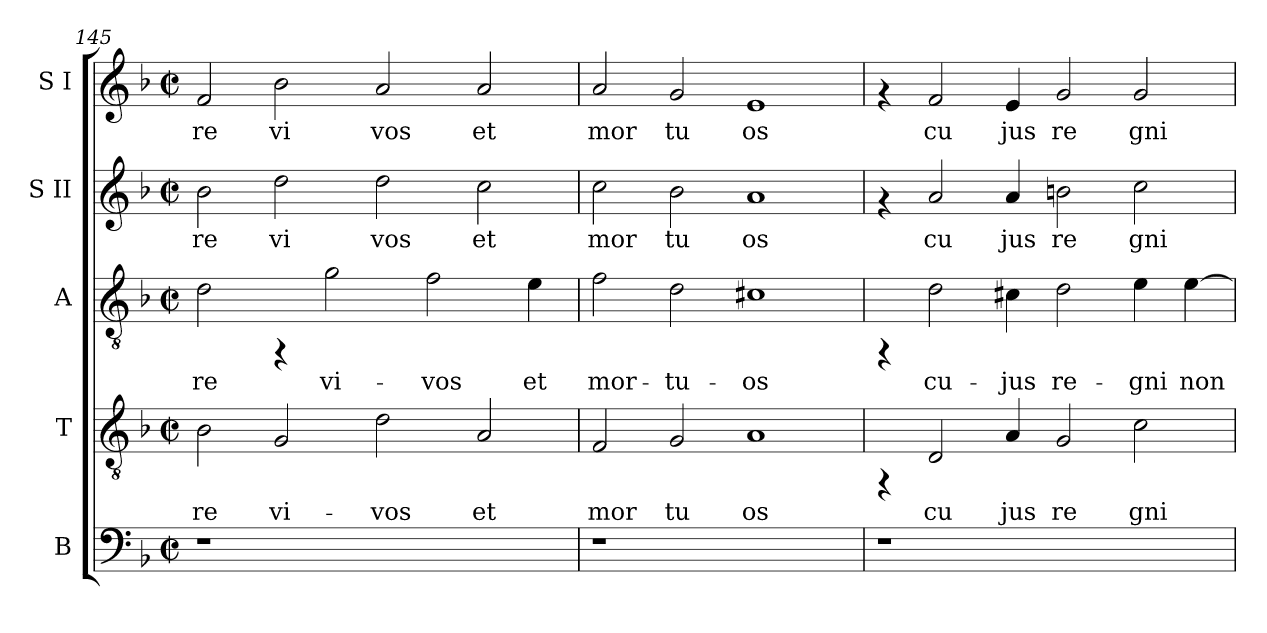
**kern	**kern	**text	**kern	**text	**kern	**text	**kern	**text
*part5	*part4	*part4	*part3	*part3	*part2	*part2	*part1	*part1
*staff5	*staff4	*staff4	*staff3	*staff3	*staff2	*staff2	*staff1	*staff1
*I"B	*I"T	*	*I"A	*	*I"S II	*	*I"S I	*
*I'B	*I'T	*	*I'A	*	*I'S II	*	*I'S I	*
*clefF4	*clefGv2	*	*clefGv2	*	*clefG2	*	*clefG2	*
*k[b-]	*k[b-]	*	*k[b-]	*	*k[b-]	*	*k[b-]	*
*F:	*F:	*	*F:	*	*F:	*	*F:	*
*M2/2	*M2/2	*	*M2/2	*	*M2/2	*	*M2/2	*
*met(c|)	*met(c|)	*	*met(c|)	*	*met(c|)	*	*met(c|)	*
=145	=145	=145	=145	=145	=145	=145	=145	=145
!	!	!LO:LY:b:cj	!	!LO:LY:b:cj	!	!LO:LY:b:cj	!	!LO:LY:b:cj
1r	2B-\	-re	2d\	-re	2b-\	re	2f/	re
!	!	!LO:LY:b:cj	!	!	!	!LO:LY:b:cj	!	!LO:LY:b:cj
.	2G/	vi-	4rFF	.	2dd\	vi	2b-\	vi
!	!	!	!	!LO:LY:b:cj	!	!	!	!
.	.	.	2g\	vi-	.	.	.	.
!	!	!LO:LY:b:cj	!	!	!	!LO:LY:b:cj	!	!LO:LY:b:cj
1ryy	2d\	-vos	.	.	2dd\	vos	2a/	vos
!	!	!	!	!LO:LY:b:cj	!	!	!	!
.	.	.	2f\	-vos	.	.	.	.
!	!	!LO:LY:b:cj	!	!	!	!LO:LY:b:cj	!	!LO:LY:b:cj
.	2A/	et	.	.	2cc\	et	2a/	et
!	!	!	!	!LO:LY:b:cj	!	!	!	!
.	.	.	4e\	et	.	.	.	.
!!LO:LB:g=z
=146	=146	=146	=146	=146	=146	=146	=146	=146
!	!	!LO:LY:b:cj	!	!LO:LY:b:cj	!	!LO:LY:b:cj	!	!LO:LY:b:cj
1r	2F/	mor	2f\	mor-	2cc\	mor	2a/	mor
!	!	!LO:LY:b:cj	!	!LO:LY:b:cj	!	!LO:LY:b:cj	!	!LO:LY:b:cj
.	2G/	tu	2d\	-tu-	2b-\	tu	2g/	tu
!	!	!LO:LY:b:cj	!	!LO:LY:b:cj	!	!LO:LY:b:cj	!	!LO:LY:b:cj
1ryy	1A	os	1c#X	-os	1a	os	1e	os
=147	=147	=147	=147	=147	=147	=147	=147	=147
1r	4rFF	.	4rFF	.	4rf	.	4rf	.
!	!	!LO:LY:b:cj	!	!LO:LY:b:cj	!	!LO:LY:b:cj	!	!LO:LY:b:cj
.	2D/	cu	2d\	cu-	2a/	cu	2f/	cu
!	!	!LO:LY:b:cj	!	!LO:LY:b:cj	!	!LO:LY:b:cj	!	!LO:LY:b:cj
.	4A/	jus	4c#\	-jus	4a/	jus	4e/	jus
!	!	!LO:LY:b:cj	!	!LO:LY:b:cj	!	!LO:LY:b:cj	!	!LO:LY:b:cj
1ryy	2G/	re	2d\	re-	2bn\	re	2g/	re
!	!	!LO:LY:b:cj	!	!LO:LY:b:cj	!	!LO:LY:b:cj	!	!LO:LY:b:cj
.	2c\	gni	4e\	-gni	2cc\	gni	2g/	gni
!	!	!	!	!LO:LY:b:cj	!	!	!	!
.	.	.	[>4e\	non	.	.	.	.
=	=	=	=	=	=	=	=	=
*-	*-	*-	*-	*-	*-	*-	*-	*-
